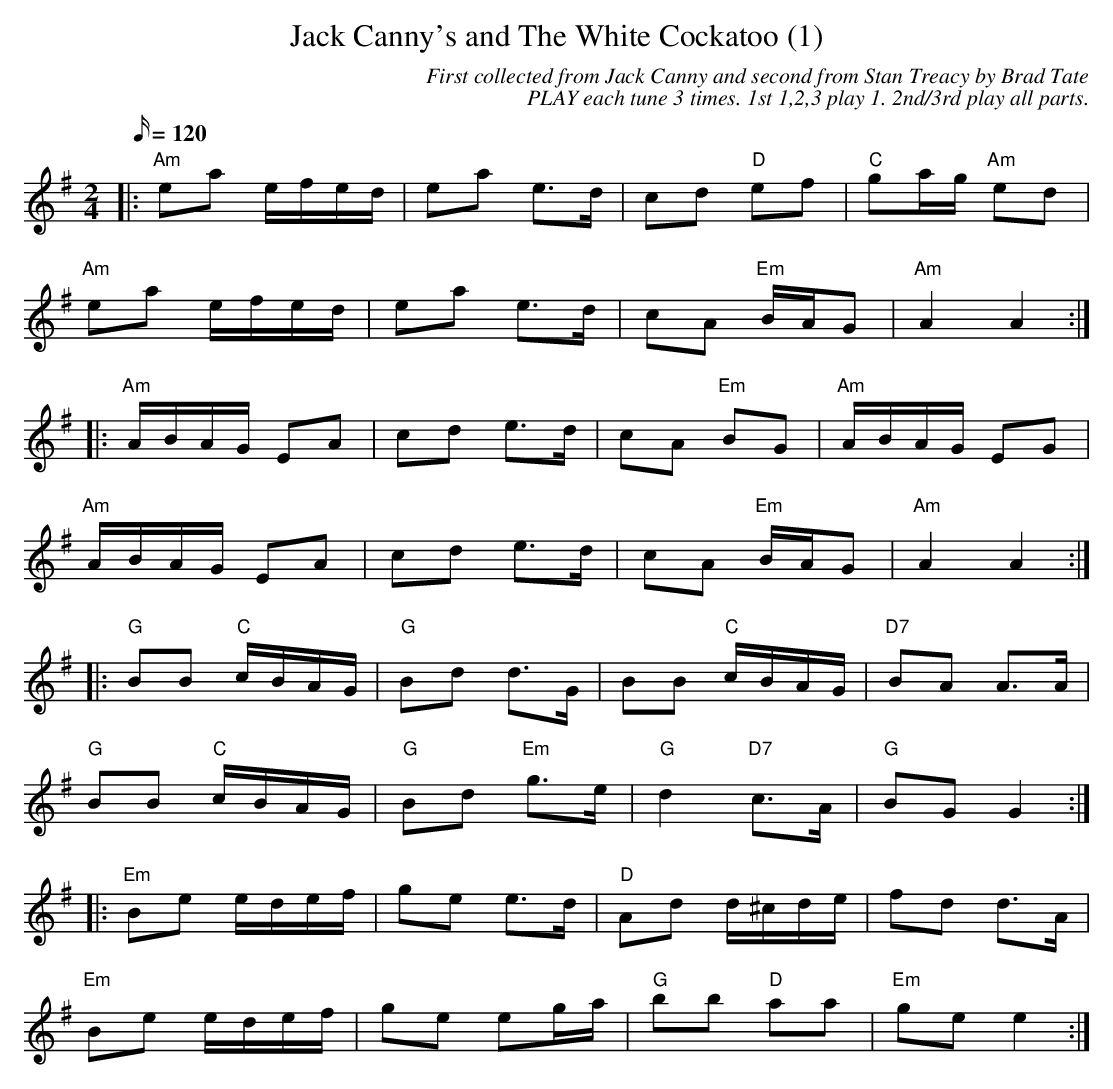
X:1
T:Jack Canny's and The White Cockatoo (1)
M:2/4
L:1/16
Q:120
C:First collected from Jack Canny and second from Stan Treacy by Brad Tate
C:PLAY each tune 3 times. 1st 1,2,3 play 1. 2nd/3rd play all parts.
K:ADor
|:"Am"e2a2 efed|e2a2 e3d|c2d2 "D"e2f2|"C"g2ag "Am"e2d2|
"Am"e2a2 efed|e2a2 e3d|c2A2 "Em"BAG2|"Am"A4A4:|
|:"Am"ABAG E2A2|c2d2 e3d|c2A2 "Em"B2G2|"Am"ABAG E2G2|
"Am"ABAG E2A2|c2d2 e3d|c2A2 "Em"BAG2|"Am"A4A4:|
K:G
|:"G"B2B2 "C"cBAG|"G"B2d2 d3G|B2B2 "C"cBAG|"D7"B2A2 A3A|
"G"B2B2 "C"cBAG|"G"B2d2 "Em"g3e|"G"d4"D7"c3A|"G"B2G2 G4:|
|:"Em"B2e2 edef|g2e2 e3d|"D"A2d2 d^cde|f2d2 d3A|
"Em"B2e2 edef|g2e2 e2ga|"G"b2b2 "D"a2a2|"Em"g2e2e4:|
